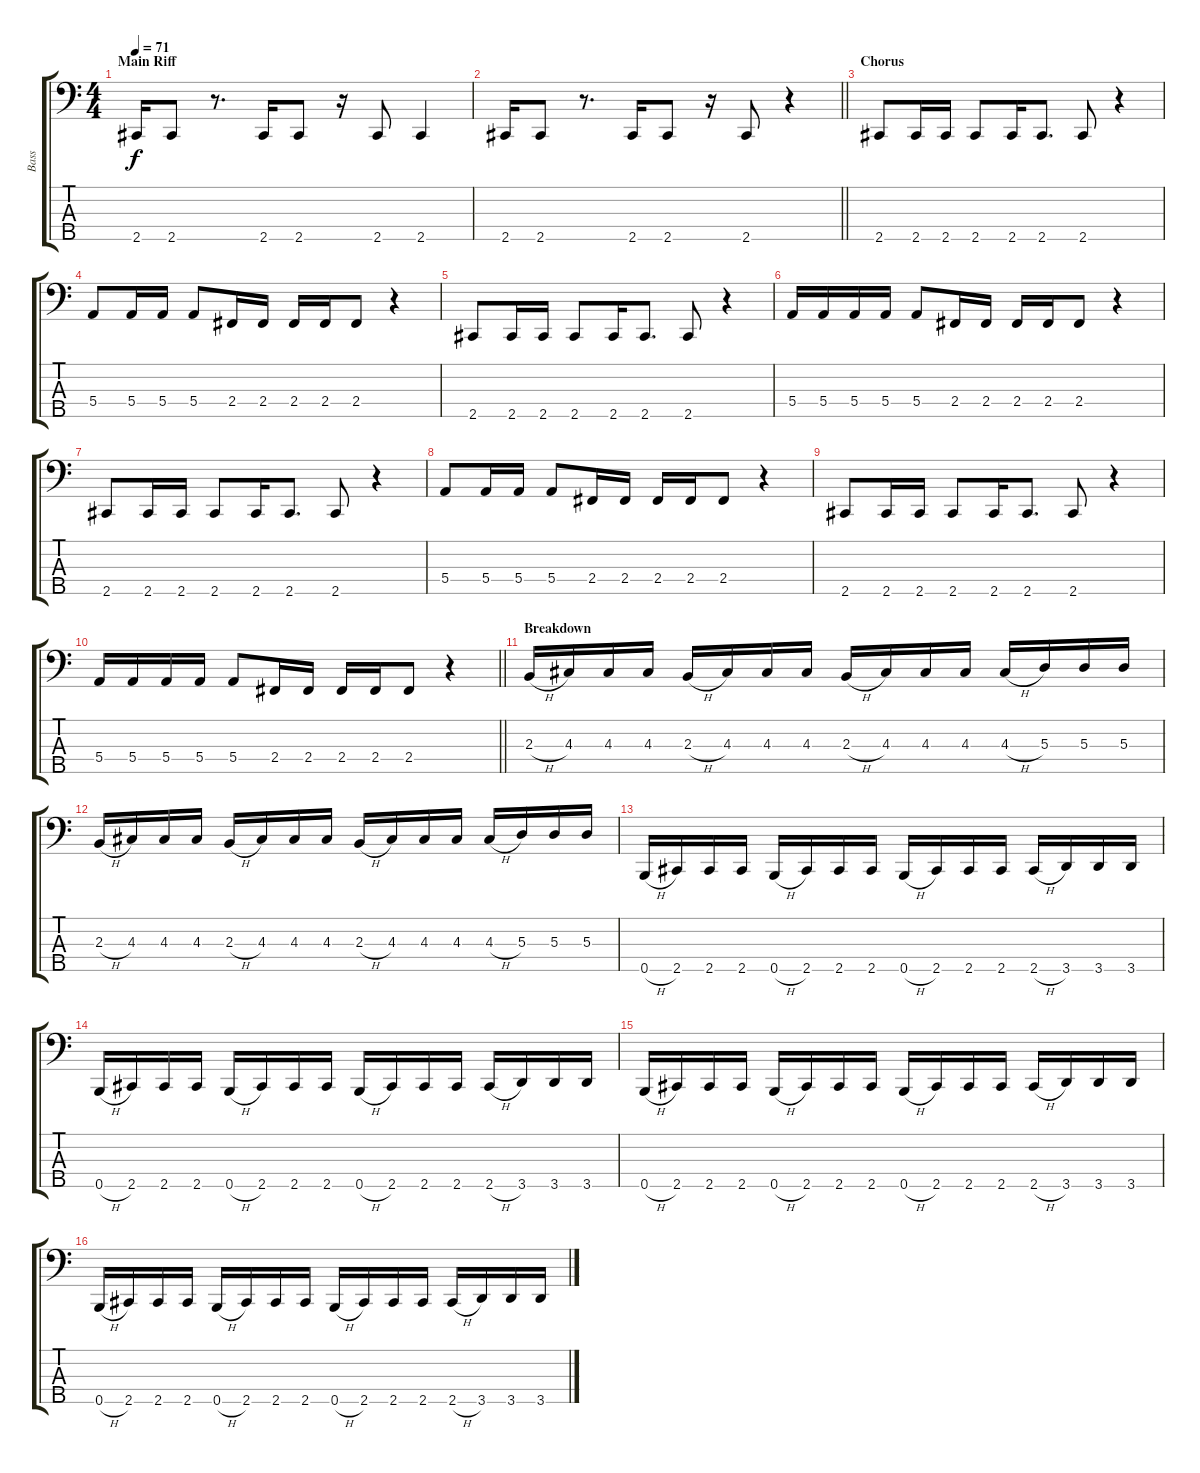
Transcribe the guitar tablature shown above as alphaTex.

\track ("Bass" "Bass") {instrument electricbassfinger}
\staff {score tabs}
\tuning (G2 D2 A1 E1 B0) {hide}
\ts (4 4)
\section ("" "Main Riff")
\tempo 71
\clef f4
\ks c
2.5.16{dy f} 2.5.8 r.8{d} 2.5.16 2.5.8 r.16 2.5.8 2.5.4 |
\barLineRight lightlight
2.5.16 2.5.8 r.8{d} 2.5.16 2.5.8 r.16 2.5.8 r.4 |
\section ("" "Chorus")
2.5.8 2.5.16 2.5.16 2.5.8 2.5.16 2.5.8{d} 2.5.8 r.4 |
5.4.8 5.4.16 5.4.16 5.4.8 2.4.16 2.4.16 2.4.16 2.4.16 2.4.8 r.4 |
2.5.8 2.5.16 2.5.16 2.5.8 2.5.16 2.5.8{d} 2.5.8 r.4 |
5.4.16 5.4.16 5.4.16 5.4.16 5.4.8 2.4.16 2.4.16 2.4.16 2.4.16 2.4.8 r.4 |
2.5.8 2.5.16 2.5.16 2.5.8 2.5.16 2.5.8{d} 2.5.8 r.4 |
5.4.8 5.4.16 5.4.16 5.4.8 2.4.16 2.4.16 2.4.16 2.4.16 2.4.8 r.4 |
2.5.8 2.5.16 2.5.16 2.5.8 2.5.16 2.5.8{d} 2.5.8 r.4 |
\barLineRight lightlight
5.4.16 5.4.16 5.4.16 5.4.16 5.4.8 2.4.16 2.4.16 2.4.16 2.4.16 2.4.8 r.4 |
\section ("" "Breakdown")
2.3{h}.16 4.3.16 4.3.16 4.3.16 2.3{h}.16 4.3.16 4.3.16 4.3.16 2.3{h}.16 4.3.16 4.3.16 4.3.16 4.3{h}.16 5.3.16 5.3.16 5.3.16 |
2.3{h}.16 4.3.16 4.3.16 4.3.16 2.3{h}.16 4.3.16 4.3.16 4.3.16 2.3{h}.16 4.3.16 4.3.16 4.3.16 4.3{h}.16 5.3.16 5.3.16 5.3.16 |
0.5{h}.16 2.5.16 2.5.16 2.5.16 0.5{h}.16 2.5.16 2.5.16 2.5.16 0.5{h}.16 2.5.16 2.5.16 2.5.16 2.5{h}.16 3.5.16 3.5.16 3.5.16 |
0.5{h}.16 2.5.16 2.5.16 2.5.16 0.5{h}.16 2.5.16 2.5.16 2.5.16 0.5{h}.16 2.5.16 2.5.16 2.5.16 2.5{h}.16 3.5.16 3.5.16 3.5.16 |
0.5{h}.16 2.5.16 2.5.16 2.5.16 0.5{h}.16 2.5.16 2.5.16 2.5.16 0.5{h}.16 2.5.16 2.5.16 2.5.16 2.5{h}.16 3.5.16 3.5.16 3.5.16 |
0.5{h}.16 2.5.16 2.5.16 2.5.16 0.5{h}.16 2.5.16 2.5.16 2.5.16 0.5{h}.16 2.5.16 2.5.16 2.5.16 2.5{h}.16 3.5.16 3.5.16 3.5.16
